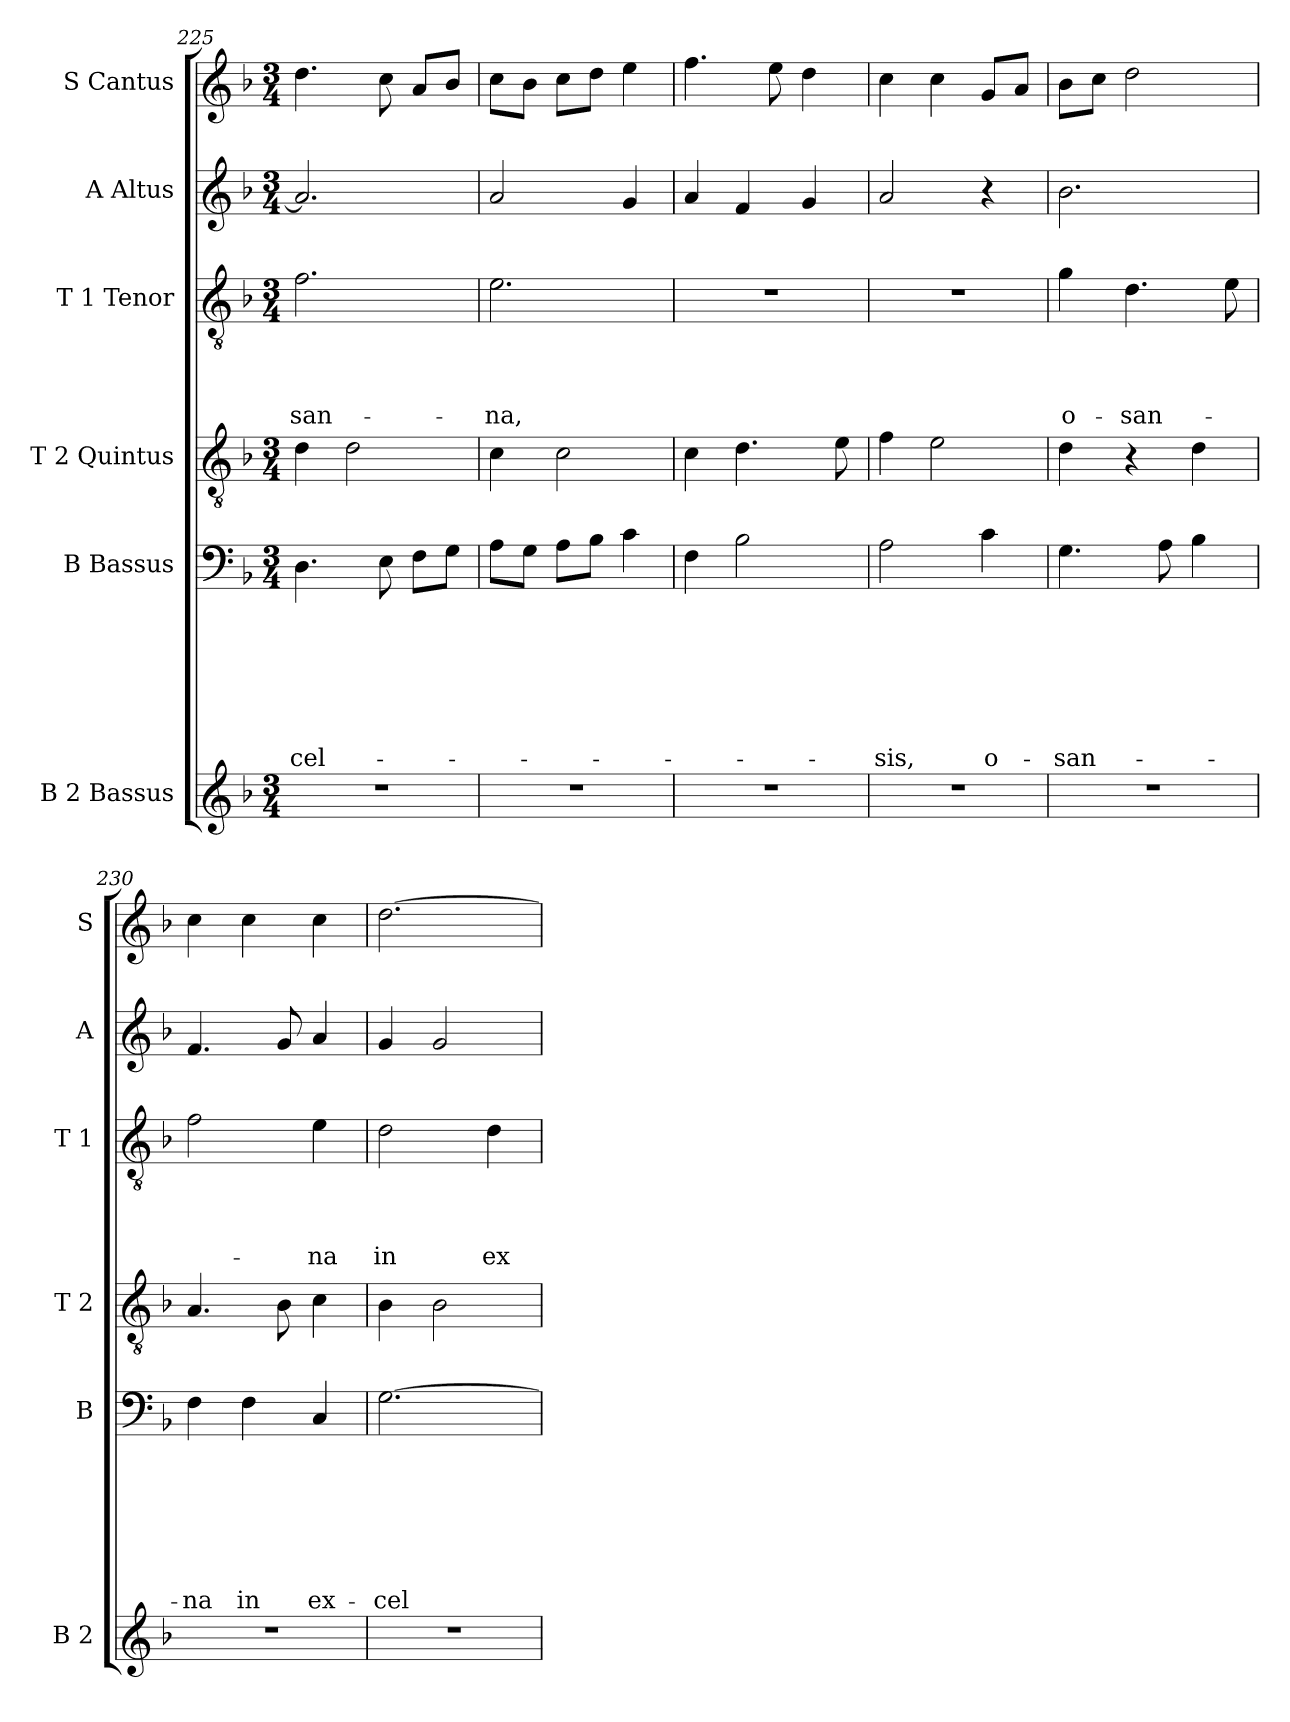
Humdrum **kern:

**kern	**kern	**text	**text	**text	**text	**text	**text	**text	**kern	**kern	**text	**text	**text	**text	**kern	**kern
*part6	*part5	*part5	*part5	*part5	*part5	*part5	*part5	*part5	*part4	*part3	*part3	*part3	*part3	*part3	*part2	*part1
*staff6	*staff5	*staff5	*staff5	*staff5	*staff5	*staff5	*staff5	*staff5	*staff4	*staff3	*staff3	*staff3	*staff3	*staff3	*staff2	*staff1
*I"B 2 Bassus	*I"B Bassus	*	*	*	*	*	*	*	*I"T 2 Quintus	*I"T 1 Tenor	*	*	*	*	*I"A Altus	*I"S Cantus
*I'B 2	*I'B	*	*	*	*	*	*	*	*I'T 2	*I'T 1	*	*	*	*	*I'A	*I'S
*clefG2	*clefF4	*	*	*	*	*	*	*	*clefGv2	*clefGv2	*	*	*	*	*clefG2	*clefG2
*k[b-]	*k[b-]	*	*	*	*	*	*	*	*k[b-]	*k[b-]	*	*	*	*	*k[b-]	*k[b-]
*F:	*F:	*	*	*	*	*	*	*	*F:	*F:	*	*	*	*	*F:	*F:
*M3/4	*M3/4	*	*	*	*	*	*	*	*M3/4	*M3/4	*	*	*	*	*M3/4	*M3/4
=225	=225	=225	=225	=225	=225	=225	=225	=225	=225	=225	=225	=225	=225	=225	=225	=225
!	!	!	!	!	!	!	!	!LO:LY:b	!	!	!	!	!	!LO:LY:b	!	!
2.r	4.D\	.	.	.	.	.	.	-cel-	4d\	2.f\	.	.	.	-san-	2.a/]	4.dd\
.	.	.	.	.	.	.	.	.	2d\	.	.	.	.	.	.	.
.	8E\	.	.	.	.	.	.	.	.	.	.	.	.	.	.	8cc\
.	8F\L	.	.	.	.	.	.	.	.	.	.	.	.	.	.	8a/L
.	8G\J	.	.	.	.	.	.	.	.	.	.	.	.	.	.	8b-/J
=226	=226	=226	=226	=226	=226	=226	=226	=226	=226	=226	=226	=226	=226	=226	=226	=226
!	!	!	!	!	!	!	!	!	!	!	!	!	!	!LO:LY:b	!	!
2.r	8A\L	.	.	.	.	.	.	.	4c\	2.e\	.	.	.	-na,	2a/	8cc\L
.	8G\J	.	.	.	.	.	.	.	.	.	.	.	.	.	.	8b-\J
.	8A\L	.	.	.	.	.	.	.	2c\	.	.	.	.	.	.	8cc\L
.	8B-\J	.	.	.	.	.	.	.	.	.	.	.	.	.	.	8dd\J
.	4c\	.	.	.	.	.	.	.	.	.	.	.	.	.	4g/	4ee\
=227	=227	=227	=227	=227	=227	=227	=227	=227	=227	=227	=227	=227	=227	=227	=227	=227
!	!	!	!	!	!	!	!	!	!	!LO:N:vis=1	!	!	!	!	!	!
2.r	4F\	.	.	.	.	.	.	.	4c\	2.r	.	.	.	.	4a/	4.ff\
.	2B-\	.	.	.	.	.	.	.	4.d\	.	.	.	.	.	4f/	.
.	.	.	.	.	.	.	.	.	.	.	.	.	.	.	.	8ee\
.	.	.	.	.	.	.	.	.	.	.	.	.	.	.	4g/	4dd\
.	.	.	.	.	.	.	.	.	8e\	.	.	.	.	.	.	.
=228	=228	=228	=228	=228	=228	=228	=228	=228	=228	=228	=228	=228	=228	=228	=228	=228
!	!	!	!	!	!	!	!	!LO:LY:b	!	!LO:N:vis=1	!	!	!	!	!	!
2.r	2A\	.	.	.	.	.	.	-sis,	4f\	2.r	.	.	.	.	2a/	4cc\
.	.	.	.	.	.	.	.	.	2e\	.	.	.	.	.	.	4cc\
!	!	!	!	!	!	!	!	!LO:LY:b	!	!	!	!	!	!	!	!
.	4c\	.	.	.	.	.	.	o-	.	.	.	.	.	.	4r	8g/L
.	.	.	.	.	.	.	.	.	.	.	.	.	.	.	.	8a/J
=229	=229	=229	=229	=229	=229	=229	=229	=229	=229	=229	=229	=229	=229	=229	=229	=229
!	!	!	!	!	!	!	!	!LO:LY:b	!	!	!	!	!	!LO:LY:b	!	!
2.r	4.G\	.	.	.	.	.	.	-san-	4d\	4g\	.	.	.	o-	2.b-\	8b-\L
.	.	.	.	.	.	.	.	.	.	.	.	.	.	.	.	8cc\J
!	!	!	!	!	!	!	!	!	!	!	!	!	!	!LO:LY:b	!	!
.	.	.	.	.	.	.	.	.	4r	4.d\	.	.	.	-san-	.	2dd\
.	8A\	.	.	.	.	.	.	.	.	.	.	.	.	.	.	.
.	4B-\	.	.	.	.	.	.	.	4d\	.	.	.	.	.	.	.
.	.	.	.	.	.	.	.	.	.	8e\	.	.	.	.	.	.
!!LO:LB:g=z
=230	=230	=230	=230	=230	=230	=230	=230	=230	=230	=230	=230	=230	=230	=230	=230	=230
!	!	!	!	!	!	!	!	!LO:LY:b	!	!	!	!	!	!	!	!
2.r	4F\	.	.	.	.	.	.	-na	4.A/	2f\	.	.	.	.	4.f/	4cc\
!	!	!	!	!	!	!	!	!LO:LY:b	!	!	!	!	!	!	!	!
.	4F\	.	.	.	.	.	.	in	.	.	.	.	.	.	.	4cc\
.	.	.	.	.	.	.	.	.	8B-\	.	.	.	.	.	8g/	.
!	!	!	!	!	!	!	!	!LO:LY:b	!	!	!	!	!	!LO:LY:b	!	!
.	4C/	.	.	.	.	.	.	ex-	4c\	4e\	.	.	.	-na	4a/	4cc\
=231	=231	=231	=231	=231	=231	=231	=231	=231	=231	=231	=231	=231	=231	=231	=231	=231
!	!	!	!	!	!	!	!	!LO:LY:b	!	!	!	!	!	!LO:LY:b	!	!
2.r	[>2.G\	.	.	.	.	.	.	-cel-	4B-\	2d\	.	.	.	in	4g/	[>2.dd\
.	.	.	.	.	.	.	.	.	2B-\	.	.	.	.	.	2g/	.
!	!	!	!	!	!	!	!	!	!	!	!	!	!	!LO:LY:b	!	!
.	.	.	.	.	.	.	.	.	.	4d\	.	.	.	ex-	.	.
=	=	=	=	=	=	=	=	=	=	=	=	=	=	=	=	=
*-	*-	*-	*-	*-	*-	*-	*-	*-	*-	*-	*-	*-	*-	*-	*-	*-
